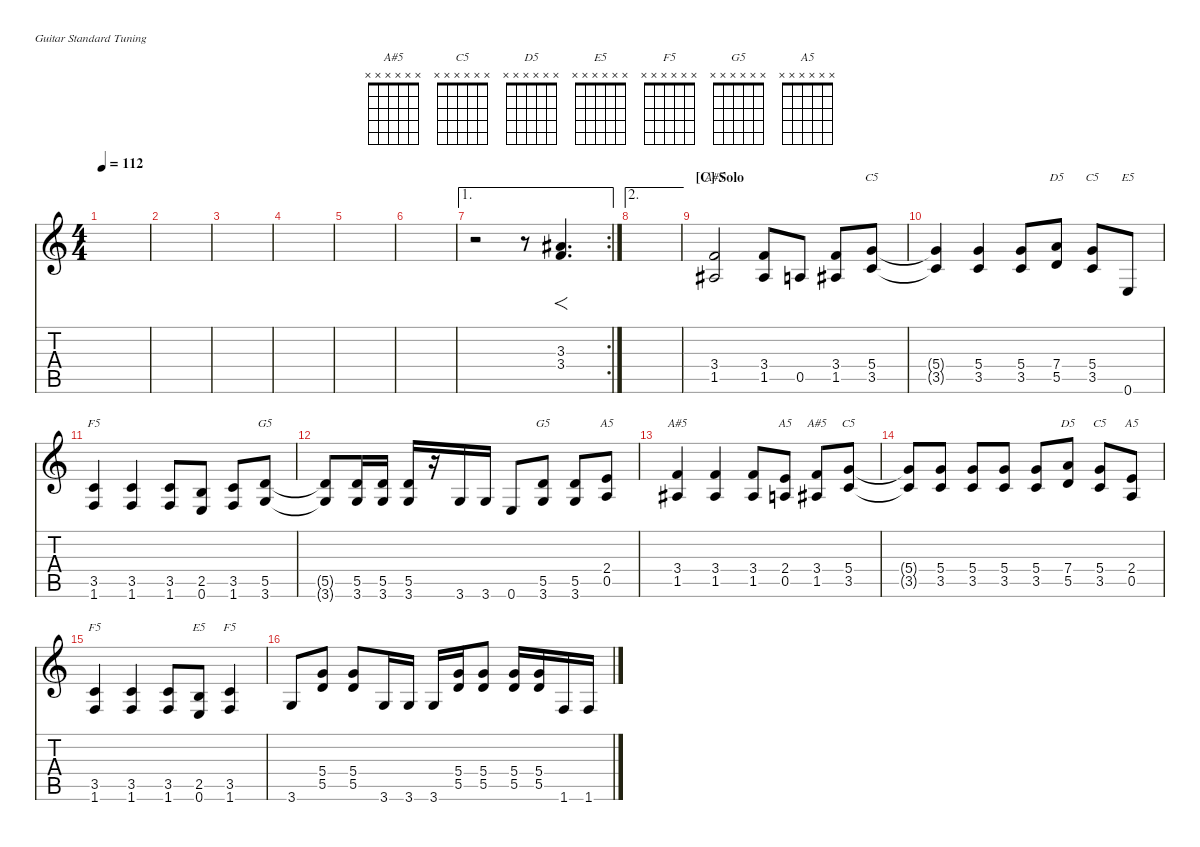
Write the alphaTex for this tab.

\hideDynamics
\bracketExtendMode nobrackets
\singleTrackTrackNamePolicy hidden
\multiTrackTrackNamePolicy hidden
\firstSystemTrackNameMode fullname
\firstSystemTrackNameOrientation horizontal
\otherSystemsTrackNameOrientation horizontal
\track ("Guitar 2" "E-Gt") {defaultSystemsLayout 4 instrument distortionguitar}
\staff {score tabs}
\tuning (E4 B3 G3 D3 A2 E2)
\chord ("A#5" x x x x x x)
\chord ("C5" x x x x x x)
\chord ("D5" x x x x x x)
\chord ("E5" x x x x x x)
\chord ("F5" x x x x x x)
\chord ("G5" x x x x x x)
\chord ("A5" x x x x x x)
\ts (4 4)
\tempo 112
\clef g2
\ks c
|
|
|
|
|
|
\ae 1
\rc 2
r.2{beam Down} r.8{beam Down} (3.4 3.3{acc #}).4{f d dy f beam Up} |
\ae 2
|
\section ("C" "Solo")
(3.4 1.5{acc #}).2{ch "A#5" beam Up} (3.4 1.5{acc #}).8{beam Up} 0.5.8{beam Up} (3.4 1.5{acc #}).8{beam Up} (5.4 3.5).8{ch "C5" beam Up} |
(5.4{t} 3.5{t}).4{beam Up} (5.4 3.5).4{beam Up} (5.4 3.5).8{beam Up} (7.4 5.5).8{ch "D5" beam Up} (5.4 3.5).8{ch "C5" beam Up} 0.6.8{ch "E5" beam Up} |
(3.5 1.6).4{ch "F5" beam Up} (3.5 1.6).4{beam Up} (3.5 1.6).8{beam Up} (2.5 0.6).8{beam Up} (3.5 1.6).8{beam Up} (5.5 3.6).8{ch "G5" beam Up} |
(5.5{t} 3.6{t}).8{beam Up} (5.5 3.6).16{beam Up} (5.5 3.6).16{beam Up} (5.5 3.6).16{beam Up} r.16{beam Up} 3.6.16{beam Up} 3.6.16{beam Up} 0.6.8{beam Up} (5.5 3.6).8{ch "G5" beam Up} (5.5 3.6).8{beam Up} (2.4 0.5).8{ch "A5" beam Up} |
(3.4 1.5{acc #}).4{ch "A#5" beam Up} (3.4 1.5{acc #}).4{beam Up} (3.4 1.5{acc #}).8{beam Up} (2.4 0.5).8{ch "A5" beam Up} (3.4 1.5{acc #}).8{ch "A#5" beam Up} (5.4 3.5).8{ch "C5" beam Up} |
(5.4{t} 3.5{t}).8{beam Up} (5.4 3.5).8{beam Up} (5.4 3.5).8{beam Up} (5.4 3.5).8{beam Up} (5.4 3.5).8{beam Up} (7.4 5.5).8{ch "D5" beam Up} (5.4 3.5).8{ch "C5" beam Up} (2.4 0.5).8{ch "A5" beam Up} |
(3.5 1.6).4{ch "F5" beam Up} (3.5 1.6).4{beam Up} (3.5 1.6).8{beam Up} (2.5 0.6).8{ch "E5" beam Up} (3.5 1.6).4{ch "F5" beam Up} |
3.6.8{beam Up} (5.4 5.5).8{beam Up} (5.4 5.5).8{beam Up} 3.6.16{beam Up} 3.6.16{beam Up} 3.6.16{beam Up} (5.4 5.5).16{beam Up} (5.4 5.5).8{beam Up} (5.4 5.5).16{beam Up} (5.4 5.5).16{beam Up} 1.6.16{beam Up} 1.6.16{beam Up}
